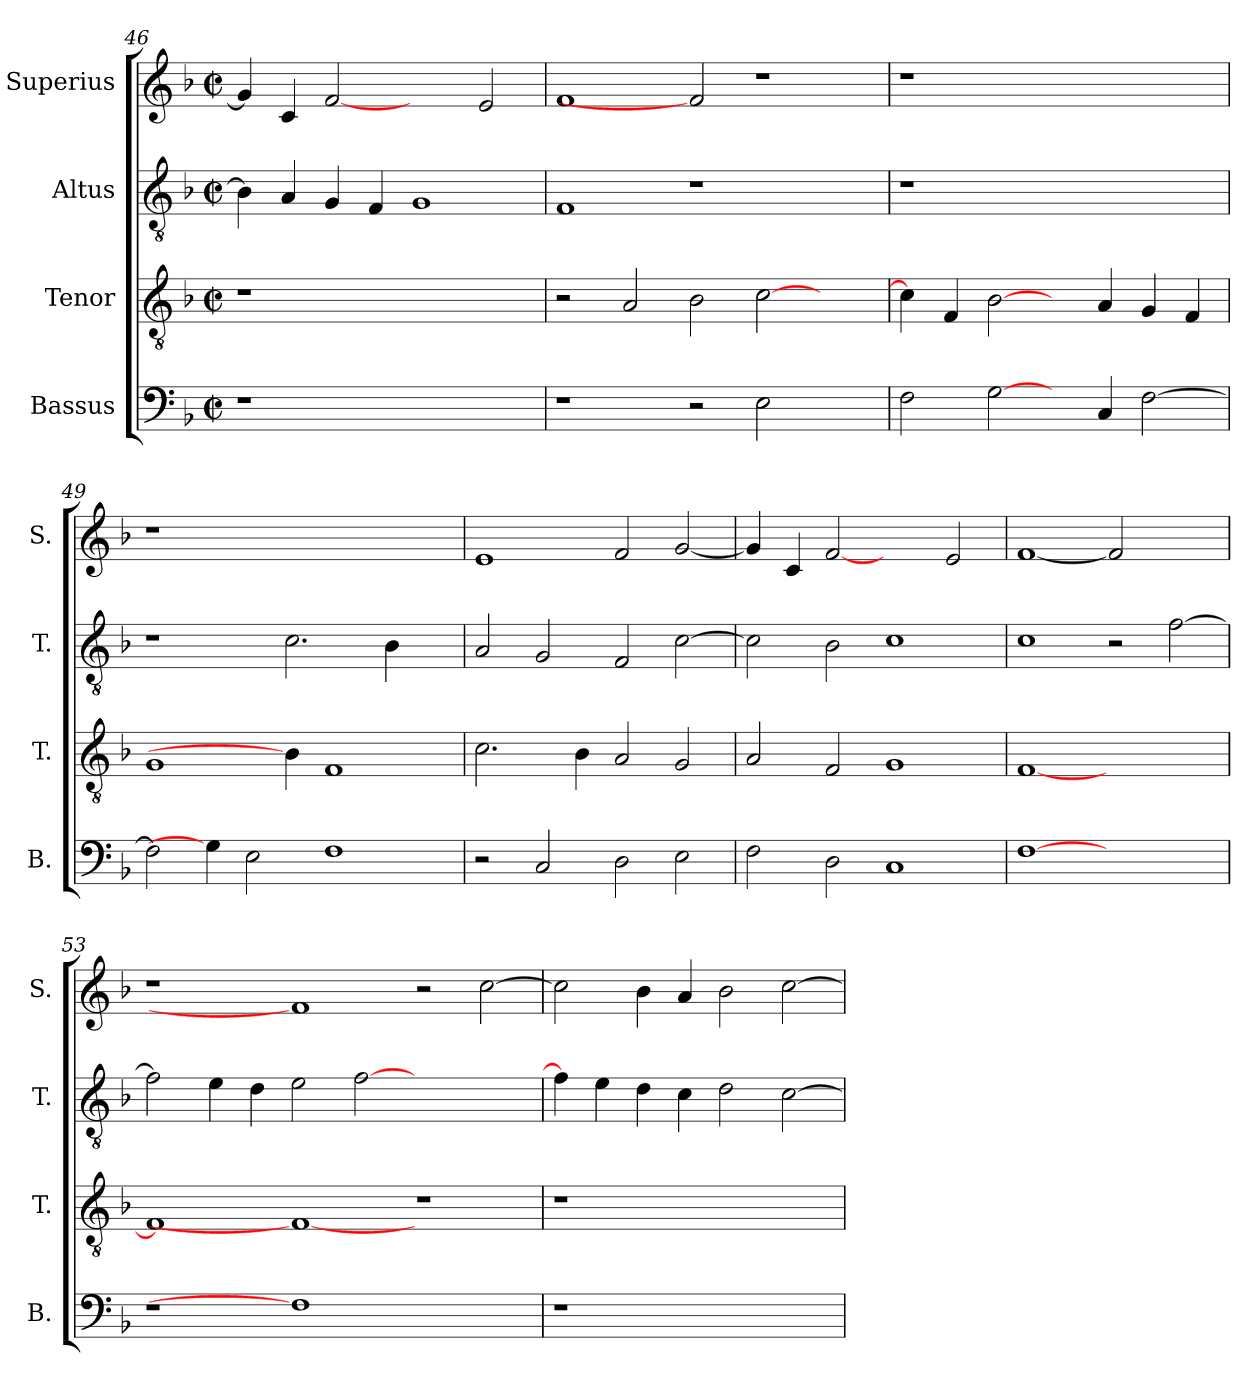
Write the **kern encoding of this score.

**kern	**kern	**kern	**kern
*part4	*part3	*part2	*part1
*staff4	*staff3	*staff2	*staff1
*I"Bassus	*I"Tenor	*I"Altus	*I"Superius
*I'B.	*I'T.	*I'T.	*I'S.
!!LO:LB:g=z
*clefF4	*clefGv2	*clefGv2	*clefG2
*	*ITrd7c12	*ITrd7c12	*
*k[b-]	*k[b-]	*k[b-]	*k[b-]
*F:	*F:	*F:	*F:
*M2/2	*M2/2	*M2/2	*M2/2
*met(c|)	*met(c|)	*met(c|)	*met(c|)
=46	=46	=46	=46
!LO:N:vis=1	!LO:N:vis=1	!	!
1r	1r	4BB-i\]	4gi/]
.	.	4AAi/	4ci/
.	.	4GGi/	[2fi
.	.	4FFi/	.
1ryy	1ryy	1GGi	2ryy
.	.	.	2ei/
=47	=47	=47	=47
1r	2r	1FFi	1fi
.	2AAi/	.	.
2r	2BB-i\	1r	2fi]
2Ei\	[>2Ci\	.	1r
2ryy	2ryy	2ryy	.
=48	=48	=48	=48
!	!	!LO:N:vis=1	!LO:N:vis=1
2Fi\	4Ci\]	1r	1r
.	4FFi/	.	.
[2Gi\	[2BB-i\	.	.
4ryy	4ryy	1ryy	1ryy
4Ci/	4AAi/	.	.
[>2Fi\	4GGi/	.	.
.	4FFi/	.	.
=49	=49	=49	=49
!	!	!	!LO:N:vis=1
2Fi\]	1GGi	1r	1r
4Gi\]	.	.	.
2Ei\	.	.	.
.	4BB-i\]	2.Ci\	1ryy
1Fi	1FFi	.	.
.	.	4BB-i\	.
.	.	4ryy	4ryy
=50	=50	=50	=50
2r	2.Ci\	2AAi/	1ei
2Ci/	.	2GGi/	.
.	4BB-i\	.	.
2Di\	2AAi/	2FFi/	2fi/
2Ei\	2GGi/	[>2Ci\	[<2gi/
!!LO:PB:g=z
=51	=51	=51	=51
2Fi\	2AAi/	2Ci\]	4gi/]
.	.	.	4ci/
2Di\	2FFi/	2BB-i\	[2fi
1Ci	1GGi	1Ci	2ryy
.	.	.	2ei/
=52	=52	=52	=52
[1Fi	[<1FFi	1Ci	[1fi
1ryy	1ryy	2r	2fi]
.	.	[>2Fi\	2ryy
=53	=53	=53	=53
!LO:N:vis=1	!	!	!
1r	1FFi]	2Fi\]	1r
.	.	4Ei\	.
.	.	4Di\	.
1Fi]	1FFi_	2Ei\	1fi]
.	.	[>2Fi\	.
1ryy	1r	1ryy	2r
.	.	.	[>2cci\
=54	=54	=54	=54
!LO:N:vis=1	!LO:N:vis=1	!	!
1r	1r	4Fi\]	2cci\]
.	.	4Ei\	.
.	.	4Di\	4b-i\
.	.	4Ci\	4ai/
1ryy	1ryy	2Di\	2b-i\
.	.	[>2Ci\	[>2cci\
=	=	=	=
*-	*-	*-	*-
